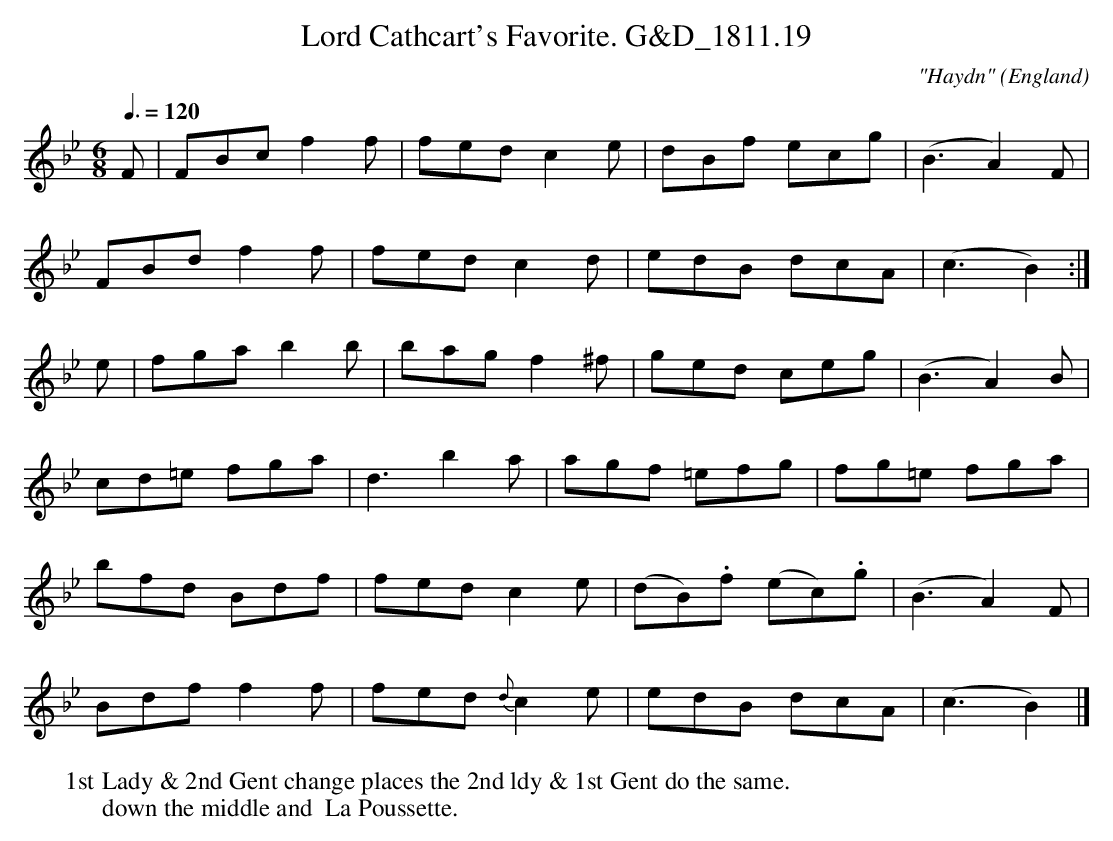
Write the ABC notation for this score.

X:1
T:Lord Cathcart's Favorite. G&D_1811.19
M:6/8
L:1/8
Q:3/8=120
C:"Haydn"
O:England
W:1st Lady & 2nd Gent change places the 2nd ldy & 1st Gent do the same.
W:down the middle and  La Poussette.
K:Bb
F|FBcf2f|fedc2e|dBf ecg|(B3A2)F|
FBdf2f|fedc2d|edB dcA|(c3B2):|
e|fgab2b|bagf2^f|ged ceg|(B3A2)B|
cd=e fga|d3b2a|agf =efg|fg=e fga|
bfd Bdf|fedc2e|(dB).f (ec).g|(B3A2)F|
Bdff2f|fed{d}c2e|edB dcA|(c3B2)|]
